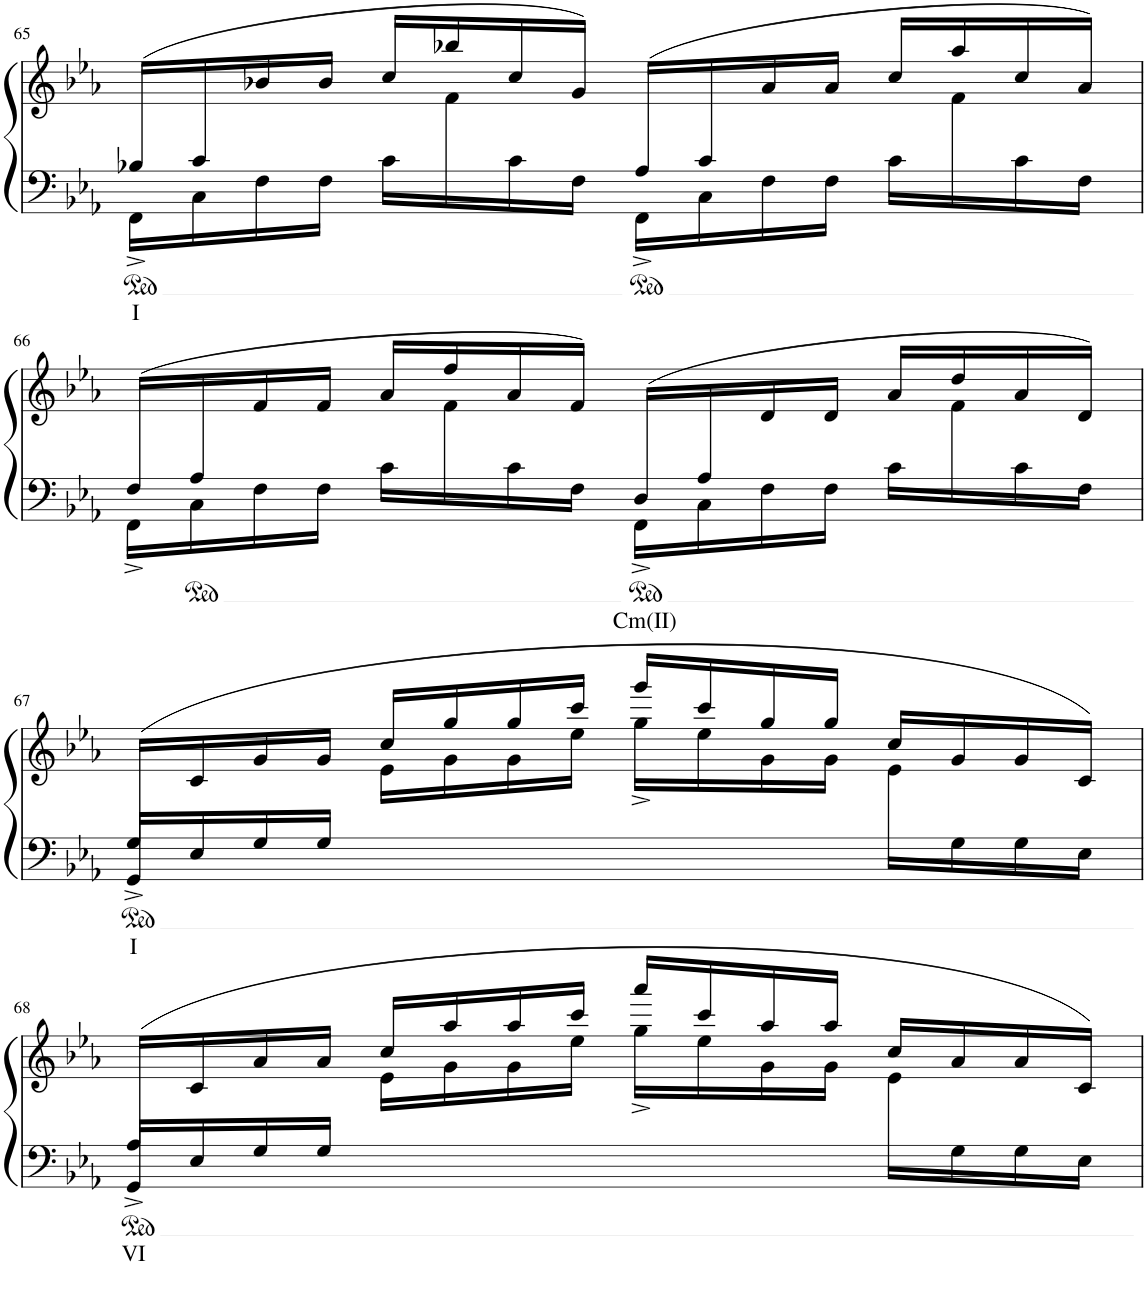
**kern	**text	**kern
*part1	*part1	*part1
*staff2	*staff2	*staff1
*I"Piano	*	*
*I'Pno	*	*
!!LO:PB:g=z
*clefF4	*	*clefG2
*k[b-e-a-]	*	*k[b-e-a-]
*M4/4	*	*M4/4
*met(c|)	*	*met(c|)
=65	=65	=65
*^	*	*
!	!	!LO:LY:b	!
*	*	*	*^
(>16B-X^/LL	16FF\LL	I	8ryy	16ryy
*	*	*	*v	*v
16c/	16C\	.	.
4.ryy	16F\	.	16b-X/
.	16F\JJ	.	16b-/JJ
.	16c\LL	.	16cc/LL
*	*	*	*^
.	16ryy	.	16bb-X/	16f\
.	16c\	.	16cc/	4..ryy
.	16F\JJ	.	16g/JJ)	.
(>16A-^/LL	16FF\LL	.	8ryy	.
16c/	16C\	.	.	.
4.ryy	16F\	.	16a-/	.
.	16F\JJ	.	16a-/JJ	.
.	16c\LL	.	16cc/LL	.
.	16ryy	.	16aa-/	16f\
.	16c\	.	16cc/	8ryy
.	16F\JJ	.	16a-/JJ)	.
!!LO:LB:g=z	!!
=66	=66	=66	=66	=66
(>16F^/LL	16FF\LL	.	8ryy	16ryy
*	*	*	*v	*v
16A-/	16C\	.	.
4.ryy	16F\	.	16f/
.	16F\JJ	.	16f/JJ
.	16c\LL	.	16a-/LL
*	*	*	*^
.	16ryy	.	16ff/	16f\
.	16c\	.	16a-/	4..ryy
.	16F\JJ	.	16f/JJ)	.
!	!	!LO:LY:b	!	!
(>16D^/LL	16FF\LL	Cm(II)	8ryy	.
16A-/	16C\	.	.	.
4.ryy	16F\	.	16d/	.
.	16F\JJ	.	16d/JJ	.
.	16c\LL	.	16a-/LL	.
.	16ryy	.	16dd/	16f\
.	16c\	.	16a-/	8ryy
.	16F\JJ	.	16d/JJ)	.
!!LO:LB:g=z	!!
=67	=67	=67	=67	=67
!	!	!LO:LY:b	!	!
(>16G^/LL	16GG/LL	I	16ryy	4ryy
2...ryy	16E-/	.	16c/	.
.	16G/	.	16g/	.
.	16G/JJ	.	16g/JJ	.
.	16ryy	.	16cc/LL	16e-\LL
*v	*v	*	*	*
.	.	16gg/	16g\
.	.	16gg/	16g\
.	.	16ccc/JJ	16ee-\JJ
.	.	16ggg^/LL	16gg\LL
.	.	16ccc/	16ee-\
.	.	16gg/	16g\
.	.	16gg/JJ	16g\JJ
.	.	16cc/LL	16e-\LL
*^	*	*	*
.	16G\	.	16g/	8.ryy
.	16G\	.	16g/	.
.	16E-\JJ	.	16c/JJ)	.
!!LO:LB:g=z	!!
=68	=68	=68	=68	=68
!	!	!LO:LY:b	!	!
(>16A-^/LL	16GG/LL	VI	16ryy	4ryy
2...ryy	16E-/	.	16c/	.
.	16G/	.	16a-/	.
.	16G/JJ	.	16a-/JJ	.
.	16ryy	.	16cc/LL	16e-\LL
*v	*v	*	*	*
.	.	16aa-/	16g\
.	.	16aa-/	16g\
.	.	16ccc/JJ	16ee-\JJ
.	.	16aaa-^/LL	16gg\LL
.	.	16ccc/	16ee-\
.	.	16aa-/	16g\
.	.	16aa-/JJ	16g\JJ
.	.	16cc/LL	16e-\LL
*^	*	*	*
.	16G\	.	16a-/	8.ryy
.	16G\	.	16a-/	.
.	16E-\JJ	.	16c/JJ)	.
*v	*v	*	*	*
*	*	*v	*v
=	=	=
*-	*-	*-
